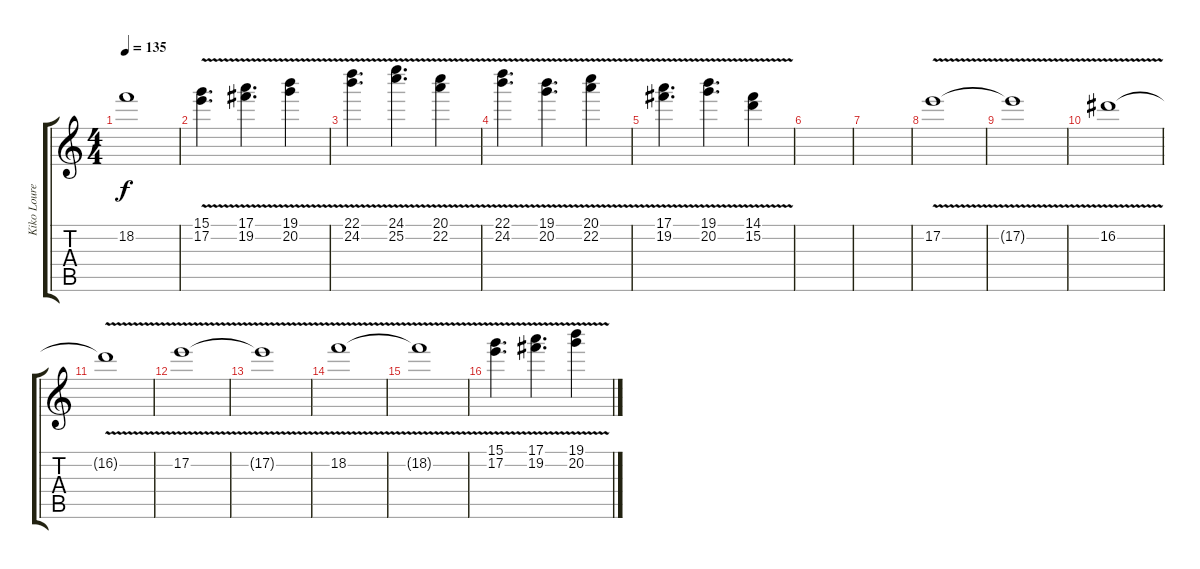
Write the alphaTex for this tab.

\track ("Kiko Loureiro Extra Guitar" "Kiko Loure") {instrument distortionguitar}
\staff {score tabs}
\tuning (E4 B3 G3 D3 A2 E2) {hide}
\ts (4 4)
\tempo 135
\clef g2
\ks c
18.2{t}.1{dy f} |
(15.1{v} 17.2{v}).4{d volume 6} (17.1{v} 19.2{v}).4{d} (19.1{v} 20.2{v}).4 |
(22.1{v} 24.2{v}).4{d} (24.1{v} 25.2{v}).4{d} (20.1{v} 22.2{v}).4 |
(22.1{v} 24.2{v}).4{d} (19.1{v} 20.2{v}).4{d} (20.1{v} 22.2{v}).4 |
(17.1{v} 19.2{v}).4{d} (19.1{v} 20.2{v}).4{d} (14.1{v} 15.2{v}).4 |
|
|
17.2{v}.1{volume 6} |
17.2{t}.1 |
16.2{v}.1 |
16.2{t}.1 |
17.2{v}.1{volume 6} |
17.2{t}.1 |
18.2{v}.1{volume 6} |
18.2{t}.1 |
(15.1{v} 17.2{v}).4{d volume 6} (17.1{v} 19.2{v}).4{d} (19.1{v} 20.2{v}).4
